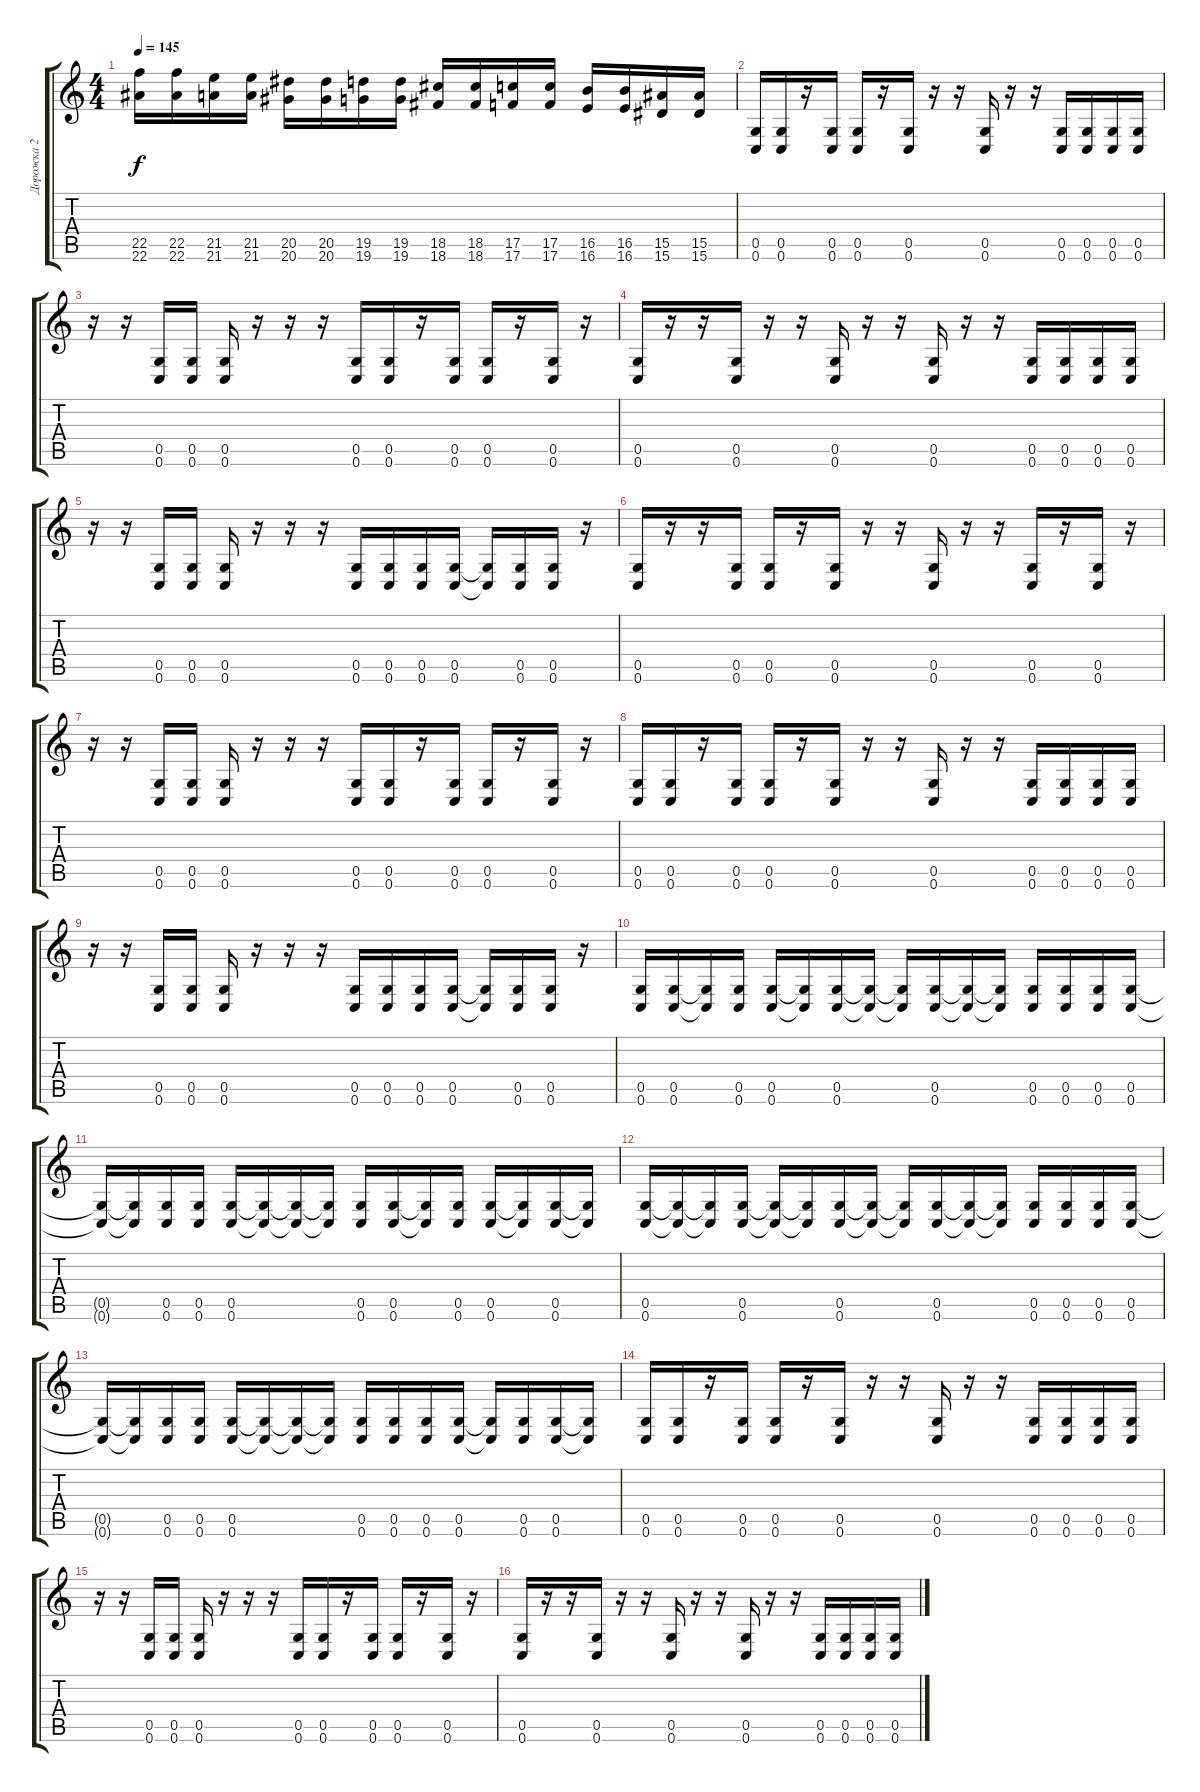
\track ("Дорожка 2" "Дорожка 2") {instrument distortionguitar}
\staff {score tabs}
\tuning (D4 A3 F3 C3 G2 C2) {hide}
\ts (4 4)
\tempo 145
\clef g2
\ks c
(22.5 22.6).16{dy f instrument guitarfretnoise} (22.5 22.6).16 (21.5 21.6).16 (21.5 21.6).16 (20.5 20.6).16 (20.5 20.6).16 (19.5 19.6).16 (19.5 19.6).16 (18.5 18.6).16 (18.5 18.6).16 (17.5 17.6).16 (17.5 17.6).16 (16.5 16.6).16 (16.5 16.6).16 (15.5 15.6).16 (15.5 15.6).16 |
(0.5 0.6).16{instrument distortionguitar} (0.5 0.6).16 r.16 (0.5 0.6).16 (0.5 0.6).16 r.16 (0.5 0.6).16 r.16 r.16 (0.5 0.6).16 r.16 r.16 (0.5 0.6).16 (0.5 0.6).16 (0.5 0.6).16 (0.5 0.6).16 |
r.16 r.16 (0.5 0.6).16 (0.5 0.6).16 (0.5 0.6).16 r.16 r.16 r.16 (0.5 0.6).16 (0.5 0.6).16 r.16 (0.5 0.6).16 (0.5 0.6).16 r.16 (0.5 0.6).16 r.16 |
(0.5 0.6).16 r.16 r.16 (0.5 0.6).16 r.16 r.16 (0.5 0.6).16 r.16 r.16 (0.5 0.6).16 r.16 r.16 (0.5 0.6).16 (0.5 0.6).16 (0.5 0.6).16 (0.5 0.6).16 |
r.16 r.16 (0.5 0.6).16 (0.5 0.6).16 (0.5 0.6).16 r.16 r.16 r.16 (0.5 0.6).16 (0.5 0.6).16 (0.5 0.6).16 (0.5 0.6).16 (0.5{t} 0.6{t}).16 (0.5 0.6).16 (0.5 0.6).16 r.16 |
(0.5 0.6).16 r.16 r.16 (0.5 0.6).16 (0.5 0.6).16 r.16 (0.5 0.6).16 r.16 r.16 (0.5 0.6).16 r.16 r.16 (0.5 0.6).16 r.16 (0.5 0.6).16 r.16 |
r.16 r.16 (0.5 0.6).16 (0.5 0.6).16 (0.5 0.6).16 r.16 r.16 r.16 (0.5 0.6).16 (0.5 0.6).16 r.16 (0.5 0.6).16 (0.5 0.6).16 r.16 (0.5 0.6).16 r.16 |
(0.5 0.6).16 (0.5 0.6).16 r.16 (0.5 0.6).16 (0.5 0.6).16 r.16 (0.5 0.6).16 r.16 r.16 (0.5 0.6).16 r.16 r.16 (0.5 0.6).16 (0.5 0.6).16 (0.5 0.6).16 (0.5 0.6).16 |
r.16 r.16 (0.5 0.6).16 (0.5 0.6).16 (0.5 0.6).16 r.16 r.16 r.16 (0.5 0.6).16 (0.5 0.6).16 (0.5 0.6).16 (0.5 0.6).16 (0.5{t} 0.6{t}).16 (0.5 0.6).16 (0.5 0.6).16 r.16 |
(0.5 0.6).16{instrument distortionguitar} (0.5 0.6).16 (0.5{t} 0.6{t}).16 (0.5 0.6).16 (0.5 0.6).16 (0.5{t} 0.6{t}).16 (0.5 0.6).16 (0.5{t} 0.6{t}).16 (0.5{t} 0.6{t}).16 (0.5 0.6).16 (0.5{t} 0.6{t}).16 (0.5{t} 0.6{t}).16 (0.5 0.6).16 (0.5 0.6).16 (0.5 0.6).16 (0.5 0.6).16 |
(0.5{t} 0.6{t}).16 (0.5{t} 0.6{t}).16 (0.5 0.6).16 (0.5 0.6).16 (0.5 0.6).16 (0.5{t} 0.6{t}).16 (0.5{t} 0.6{t}).16 (0.5{t} 0.6{t}).16 (0.5 0.6).16 (0.5 0.6).16 (0.5{t} 0.6{t}).16 (0.5 0.6).16 (0.5 0.6).16 (0.5{t} 0.6{t}).16 (0.5 0.6).16 (0.5{t} 0.6{t}).16 |
(0.5 0.6).16 (0.5{t} 0.6{t}).16 (0.5{t} 0.6{t}).16 (0.5 0.6).16 (0.5{t} 0.6{t}).16 (0.5{t} 0.6{t}).16 (0.5 0.6).16 (0.5{t} 0.6{t}).16 (0.5{t} 0.6{t}).16 (0.5 0.6).16 (0.5{t} 0.6{t}).16 (0.5{t} 0.6{t}).16 (0.5 0.6).16 (0.5 0.6).16 (0.5 0.6).16 (0.5 0.6).16 |
(0.5{t} 0.6{t}).16 (0.5{t} 0.6{t}).16 (0.5 0.6).16 (0.5 0.6).16 (0.5 0.6).16 (0.5{t} 0.6{t}).16 (0.5{t} 0.6{t}).16 (0.5{t} 0.6{t}).16 (0.5 0.6).16 (0.5 0.6).16 (0.5 0.6).16 (0.5 0.6).16 (0.5{t} 0.6{t}).16 (0.5 0.6).16 (0.5 0.6).16 (0.5{t} 0.6{t}).16 |
(0.5 0.6).16{instrument distortionguitar} (0.5 0.6).16 r.16 (0.5 0.6).16 (0.5 0.6).16 r.16 (0.5 0.6).16 r.16 r.16 (0.5 0.6).16 r.16 r.16 (0.5 0.6).16 (0.5 0.6).16 (0.5 0.6).16 (0.5 0.6).16 |
r.16 r.16 (0.5 0.6).16 (0.5 0.6).16 (0.5 0.6).16 r.16 r.16 r.16 (0.5 0.6).16 (0.5 0.6).16 r.16 (0.5 0.6).16 (0.5 0.6).16 r.16 (0.5 0.6).16 r.16 |
(0.5 0.6).16 r.16 r.16 (0.5 0.6).16 r.16 r.16 (0.5 0.6).16 r.16 r.16 (0.5 0.6).16 r.16 r.16 (0.5 0.6).16 (0.5 0.6).16 (0.5 0.6).16 (0.5 0.6).16
